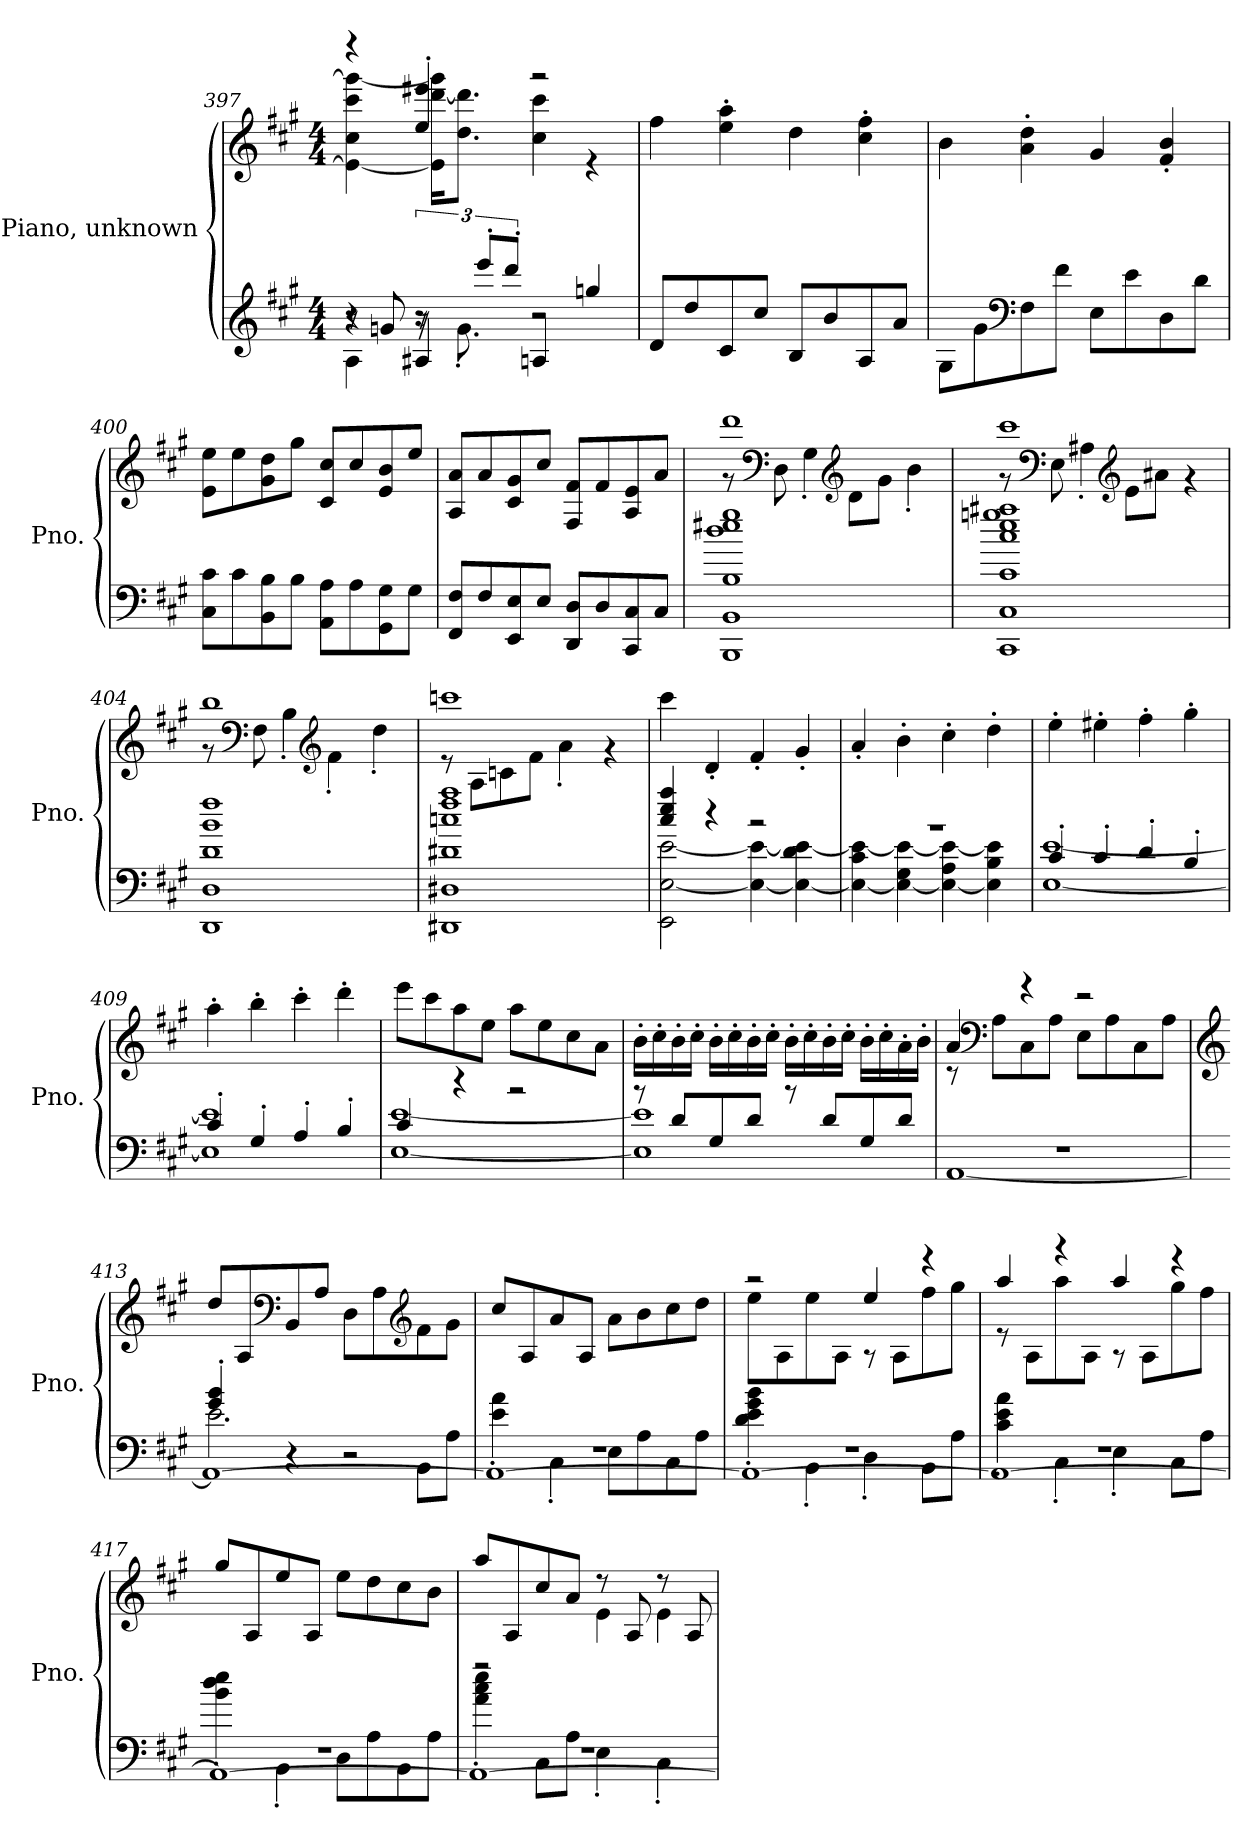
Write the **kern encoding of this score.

**kern	**kern
*part1	*part1
*staff2	*staff1
*I"Piano, unknown	*
*I'Pno.	*
*clefG2	*clefG2
*k[f#c#g#]	*k[f#c#g#]
*M4/4	*M4/4
=397	=397
*^	*^
*	*^	*	*
8r	4A\	4r	4r	4e\_ 4cc#\ 4ccc#\ 4ggg\_
8gn/	.	.	.	.
12r	16r	4A#X/	4ee/' 4eee#X/'	16e\] [16ddd\ 16ggg\]KL
.	8.g'\	.	.	8.dd\ 8.ddd\]J
12eee'/L	.	.	.	.
12ddd'/J	.	.	.	.
4An/	2r	2r	2r	4cc#\ 4ccc#\
4ggn/	.	.	.	4r
*v	*v	*v	*	*
*	*v	*v
!!LO:LB:g=z
=398	=398
8d/L	4ff#\
8dd/	.
8c#/	4ee\' 4aa\'
8cc#/J	.
8B/L	4dd\
8b/	.
8A/	4cc#\' 4ff#\'
8a/J	.
=399	=399
8G#\L	4b\
8g#\	.
*clefF4	*
8F#\	4a\' 4dd\'
8f#\J	.
8E\L	4g#/
8e\	.
8D\	4f#/' 4b/'
8d\J	.
=400	=400
8C#\ 8c#\L	8e\ 8ee\L
8c#\	8ee\
8BB\ 8B\	8g#\ 8dd\
8B\J	8gg#\J
8AA\ 8A\L	8c#/ 8cc#/L
8A\	8cc#/
8GG#\ 8G#\	8e/ 8b/
8G#\J	8ee/J
=401	=401
8FF#/ 8F#/L	8A/ 8a/L
8F#/	8a/
8EE/ 8E/	8c#/ 8g#/
8E/J	8cc#/J
8DD/ 8D/L	8F#/ 8f#/L
8D/	8f#/
8CC#/ 8C#/	8A/ 8e/
8C#/J	8a/J
!!LO:LB:g=z
=402	=402
*	*^
1BBB 1BB 1B 1dd 1ee#X 1gg#	1ddd	8r
*	*clefF4	*
.	.	8D\
.	.	4G#'\
*	*clefG2	*
.	.	8d\L
.	.	8g#\J
.	.	4b'\
=403	=403	=403
1CC# 1C# 1c# 1cc# 1ee 1ggn 1aa#X	1ccc#	8r
*	*clefF4	*
.	.	8E\
.	.	4A#X'\
*	*clefG2	*
.	.	8e\L
.	.	8a#X\J
.	.	4r
=404	=404	=404
1DD 1D 1d 1b 1ff#	1bb	8r
*	*clefF4	*
.	.	8F#\
.	.	4B'\
*	*clefG2	*
.	.	4f#'\
.	.	4dd'\
=405	=405	=405
1DD#X 1D#X 1d#X 1ccn 1ff# 1aa	1cccn	8r
.	.	8A\L
.	.	8cn\
.	.	8f#\J
.	.	4a'\
.	.	4r
*	*v	*v
!!LO:PB:g=z
=406	=406
*^	*
4cc#/ 4ee/ 4aa/	2EE\ [2E\ [2e\	4ccc#\
4r	.	4d'/
2r	4E\_ 4e\_	4f#'/
.	4E\_ 4d\ 4e\_	4g#'/
=407	=407	=407
1r	4E\_ 4c#\ 4e\_	4a'/
.	4E\_ 4G#\ 4e\_	4b'\
.	4E\_ 4A\ 4e\_	4cc#'\
.	4E\] 4B\ 4e\]	4dd'\
=408	=408	=408
4c#'/	[1E [1e	4ee'\
4c#'/	.	4ee#X'\
4d'/	.	4ff#'\
4B'/	.	4gg#'\
=409	=409	=409
4c#'/	1E] 1e]	4aa'\
4G#'/	.	4bb'\
4A'/	.	4ccc#'\
4B'/	.	4ddd'\
=410	=410	=410
4c#/	[1E [1e	8eee\L
.	.	8ccc#\
4r	.	8aa\
.	.	8ee\J
2r	.	8aa\L
.	.	8ee\
.	.	8cc#\
.	.	8a\J
!!LO:LB:g=z
=411	=411	=411
8r	1E] 1e]	16b'\LL
.	.	16cc#'\
8d/L	.	16b'\
.	.	16cc#'\JJ
8G#/	.	16b'\LL
.	.	16cc#'\
8d/J	.	16b'\
.	.	16cc#'\JJ
8r	.	16b'\LL
.	.	16cc#'\
8d/L	.	16b'\
.	.	16cc#'\JJ
8G#/	.	16b'\LL
.	.	16cc#'\
8d/J	.	16a'\
.	.	16b'\JJ
=412	=412	=412
*	*	*^
1r	[1AA	4a/	8r
*	*	*clefF4	*
.	.	.	8A\L
.	.	4r	8C#\
.	.	.	8A\J
.	.	2r	8E\L
.	.	.	8A\
.	.	.	8C#\
.	.	.	8A\J
*v	*v	*	*
*	*v	*v
=413	=413
*	*clefG2
*^	*
*	*^	*
4g#/' 4b/'	2.e\	1AA_	8dd/L
.	.	.	8A/
*	*	*	*clefF4
4r	.	.	8BB/
.	.	.	8A/J
2r	.	.	8D\L
.	.	.	8A\
*	*	*	*clefG2
.	8BB\L	.	8f#\
.	8A\J	.	8g#\J
!!LO:LB:g=z
=414	=414	=414	=414
1r	4e\' 4a\'	1AA_	8cc#/L
.	.	.	8A/
.	4C#'\	.	8a/
.	.	.	8A/J
.	8E\L	.	8a\L
.	8A\	.	8b\
.	8C#\	.	8cc#\
.	8A\J	.	8dd\J
=415	=415	=415	=415
*	*	*	*^
1r	4d\' 4e\' 4g#\' 4b\'	1AA_	2r	8ee\L
.	.	.	.	8A\
.	4BB'\	.	.	8ee\
.	.	.	.	8A\J
.	4D'\	.	4ee/	8r
.	.	.	.	8A\L
.	8BB\L	.	4r	8ff#\
.	8A\J	.	.	8gg#\J
=416	=416	=416	=416	=416
1r	4c#\' 4e\' 4a\'	1AA_	4aa/	8r
.	.	.	.	8A\L
.	4C#'\	.	4r	8aa\
.	.	.	.	8A\J
.	4E'\	.	4aa/	8r
.	.	.	.	8A\L
.	8C#\L	.	4r	8gg#\
.	8A\J	.	.	8ff#\J
*	*	*	*v	*v
=417	=417	=417	=417
1r	4b\' 4dd\' 4ee\'	1AA_	8gg#/L
.	.	.	8A/
.	4BB'\	.	8ee/
.	.	.	8A/J
.	8D\L	.	8ee\L
.	8A\	.	8dd\
.	8BB\	.	8cc#\
.	8A\J	.	8b\J
=418	=418	=418	=418
*	*	*	*^
1r	4a\' 4cc#\' 4ee\'	1AA_	8aa/L	2r
.	.	.	8A/	.
.	8C#\L	.	8cc#/	.
.	8A\J	.	8a/J	.
.	4E'\	.	8r	4e\
.	.	.	8A/	.
.	4C#'\	.	8r	4e\
.	.	.	8A/	.
*v	*v	*v	*	*
*	*v	*v
=	=
*-	*-
